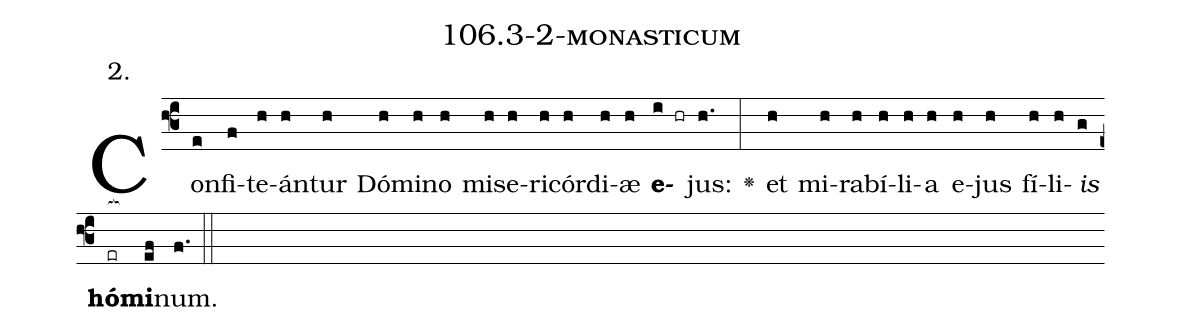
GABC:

name: 106.3-2-monasticum;
annotation: 2.;
%%
(f3)Con(e)fi(f)te(h)án(h)tur(h) Dó(h)mi(h)no(h) mi(h)se(h)ri(h)cór(h)di(h)æ(h) <b>e</b>(i hr)jus:(h.) <v>\greheightstar</v>(:) et(h) mi(h)ra(h)bí(h)li(h)a(h) e(h)jus(h) fí(h)li(h)<i>is</i>(g) <b>hó</b>(er[ocb:1{])<b>mi</b>(ef[ocb:0}])num.(f.) (::)


%E(h) u(h) o(h) u(g) a(ef) e.(f.) (::)
